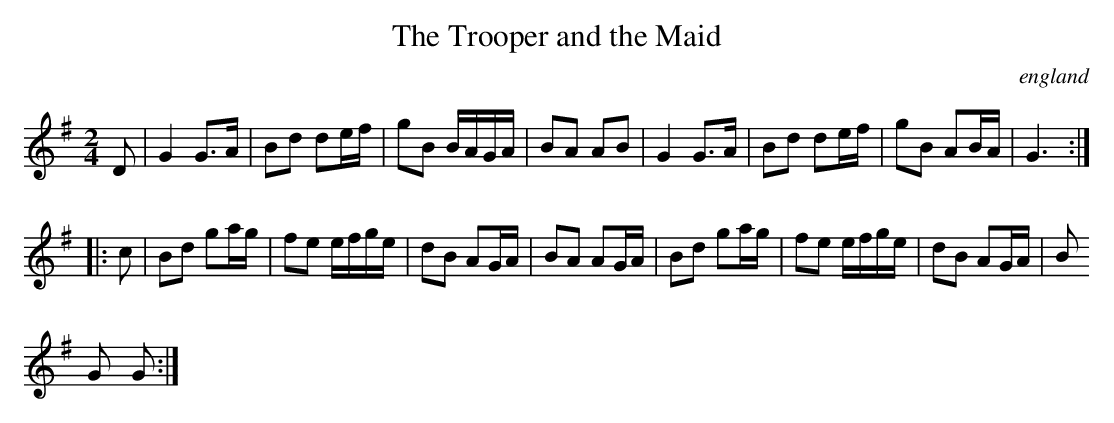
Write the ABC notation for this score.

X:1
T:The Trooper and the Maid
O:england
M:2/4
L:1/8
K:G
D|G2G>A|Bd de/f/|gB B/A/G/A/|BA AB|G2G>A|Bd de/f/|gB AB/A/|G3::
c|Bd ga/g/|fe e/f/g/e/|dB AG/A/|BA AG/A/|Bd ga/g/|fe e/f/g/e/|dB AG/A/|B
G G:|
